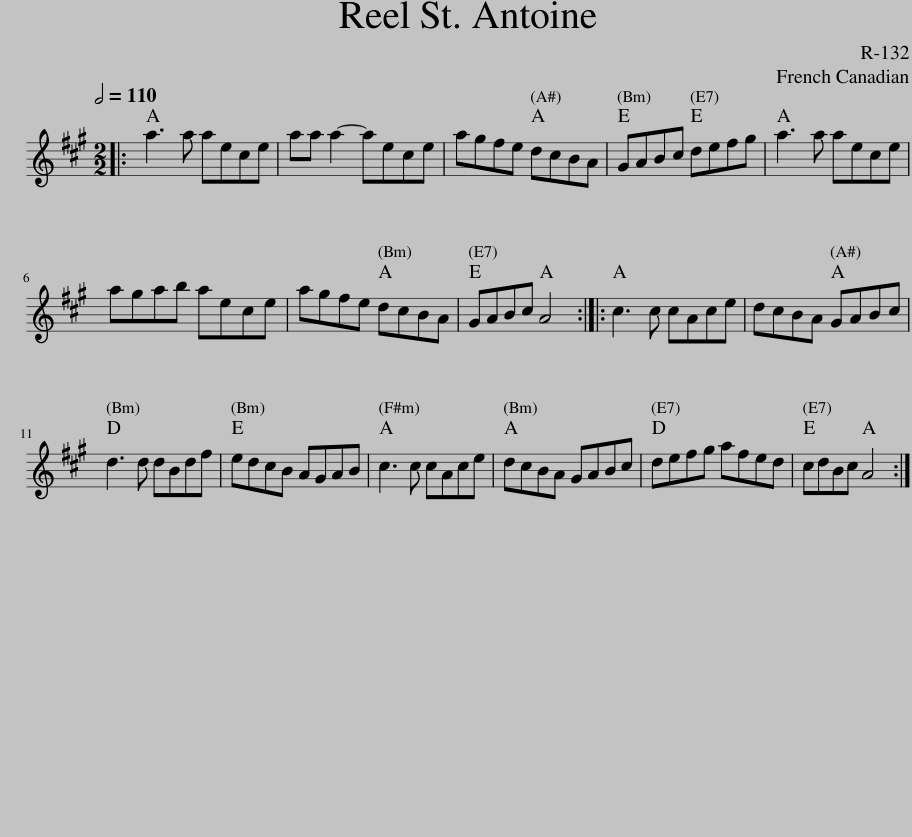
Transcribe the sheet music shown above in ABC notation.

X:1
L:1/8
Q:1/2=110
M:2/2
I:linebreak $
K:A
V:1 treble
V:1
|: a3 a aece | aa a2- aece | agfe dcBA | GABc defg | a3 a aece |$ %5
 agab aece | agfe dcBA | GABc A4 :: c3 c cAce | dcBA GABc |$ %10
 d3 d dBdf | edcB AGAB | c3 c cAce | dcBA GABc | defg afed | %15
 cdBc A4 :| %16
